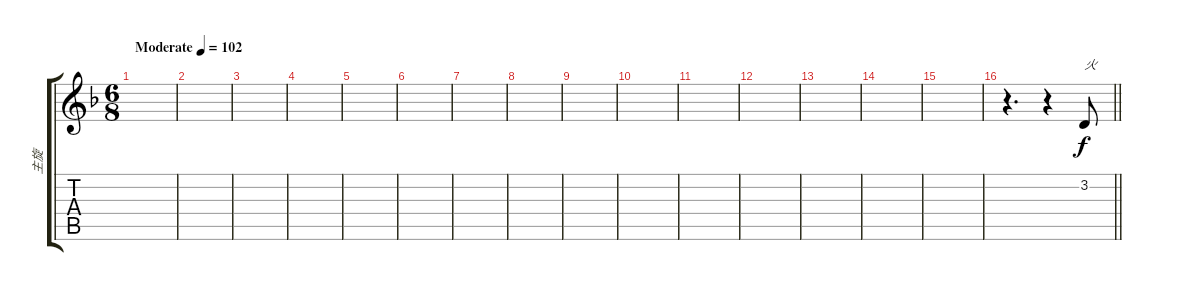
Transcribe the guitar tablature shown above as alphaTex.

\track ("主旋" "主旋") {instrument viola}
\staff {score tabs}
\tuning (E4 B3 G3 D3 A2 E2) {hide}
\ts (6 8)
\tempo (102 "Moderate")
\clef g2
\ks f
|
|
|
|
|
|
|
|
|
|
|
|
|
|
|
\barLineRight lightlight
r.4{d} r.4 3.2.8{txt "火"}
